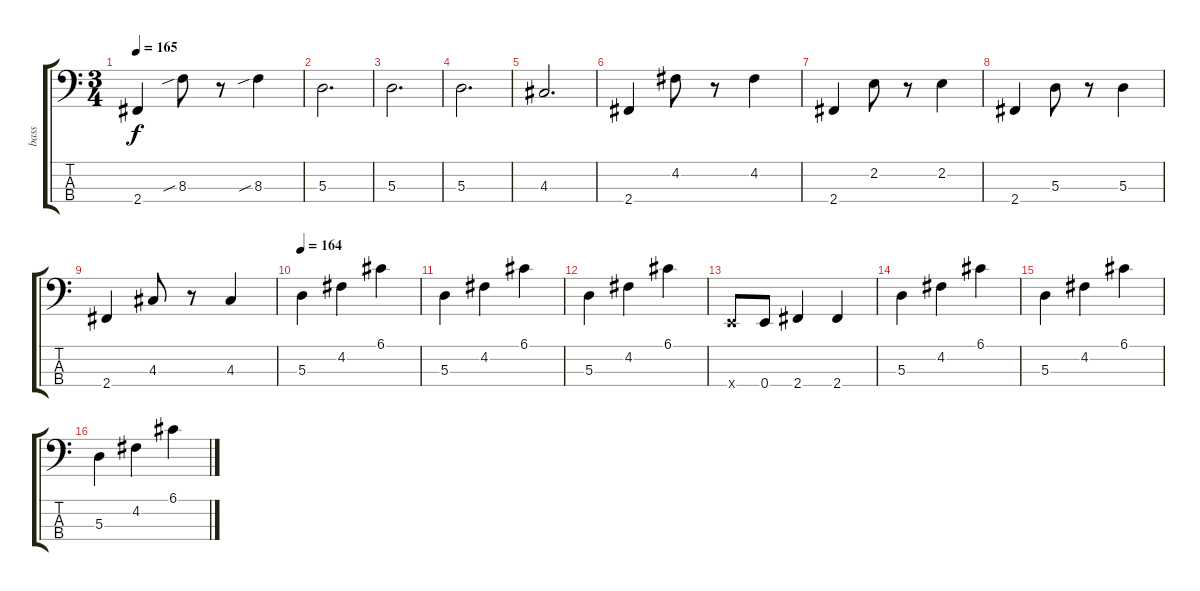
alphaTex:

\track ("bass" "bass") {instrument electricbassfinger}
\staff {score tabs}
\tuning (G2 D2 A1 E1) {hide}
\ts (3 4)
\tempo 165
\clef f4
\ks c
2.4.4{dy f} 8.3{sib}.8 r.8 8.3{sib}.4 |
5.3.2{d} |
5.3.2{d} |
5.3.2{d} |
4.3.2{d} |
2.4.4 4.2.8 r.8 4.2.4 |
2.4.4 2.2.8 r.8 2.2.4 |
2.4.4 5.3.8 r.8 5.3.4 |
2.4.4 4.3.8 r.8 4.3.4 |
\tempo 164
5.3.4 4.2.4 6.1.4 |
5.3.4 4.2.4 6.1.4 |
5.3.4 4.2.4 6.1.4 |
0.4{x}.8 0.4.8 2.4.4 2.4.4 |
5.3.4 4.2.4 6.1.4 |
5.3.4 4.2.4 6.1.4 |
5.3.4 4.2.4 6.1.4
